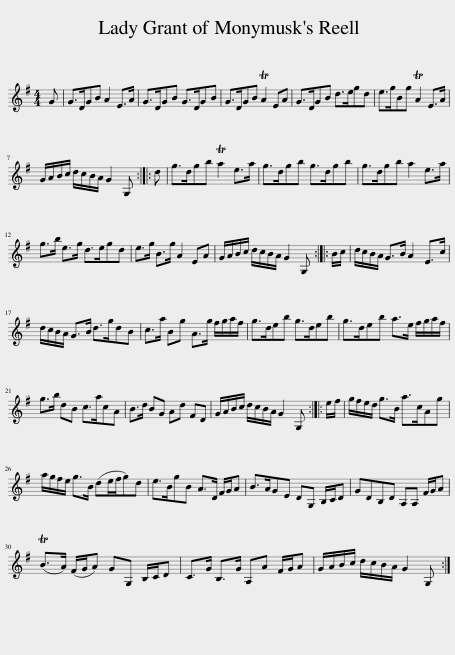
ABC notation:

X:1
L:1/8
M:4/4
I:linebreak $
K:G
V:1 treble
V:1
 G | G>DGB A2 E>A | G>DGB G>DGB | G>DGB TA2 EA | G>DGB d>egd | %5
 e>gBg TA2 E>A |$ G/A/B/c/ d/c/B/A/ G2 G, :: d | g>dgb Ta2 e>a | g>dgb g>dgb | %10
 g>dgb a2 e>a |$ g>b e>g d>egd | e>g B>g A2 EA | G/A/B/c/ d/c/B/A/ G2 G, :: B/c/ | %15
 d/c/B/A/ G>B A2 E>c |$ d/c/B/A/ G>B d>gdB | c>a Bg A>g f/g/a/f/ | g>deb g>deb | g>deb a>e f/g/a/f/ |$ %20
 g>b dB c>acA | B>d BG Ad FD | G/A/B/c/ d/c/B/A/ G2 G, :: e/f/ | g/f/e/d/ g>B a>cAg |$ %25
 a/g/f/e/ g>B (de/f/g)d | e>BgB A>D F/G/A | B>AGE DG, B,/C/D | GDB,D A,A, F/G/A |$ (TB>A) (F/G/A) GG, B,/C/D | %30
 C>G B,>G A,A F/G/A | G/A/B/c/ d/c/B/A/ G2 G, :| %32
